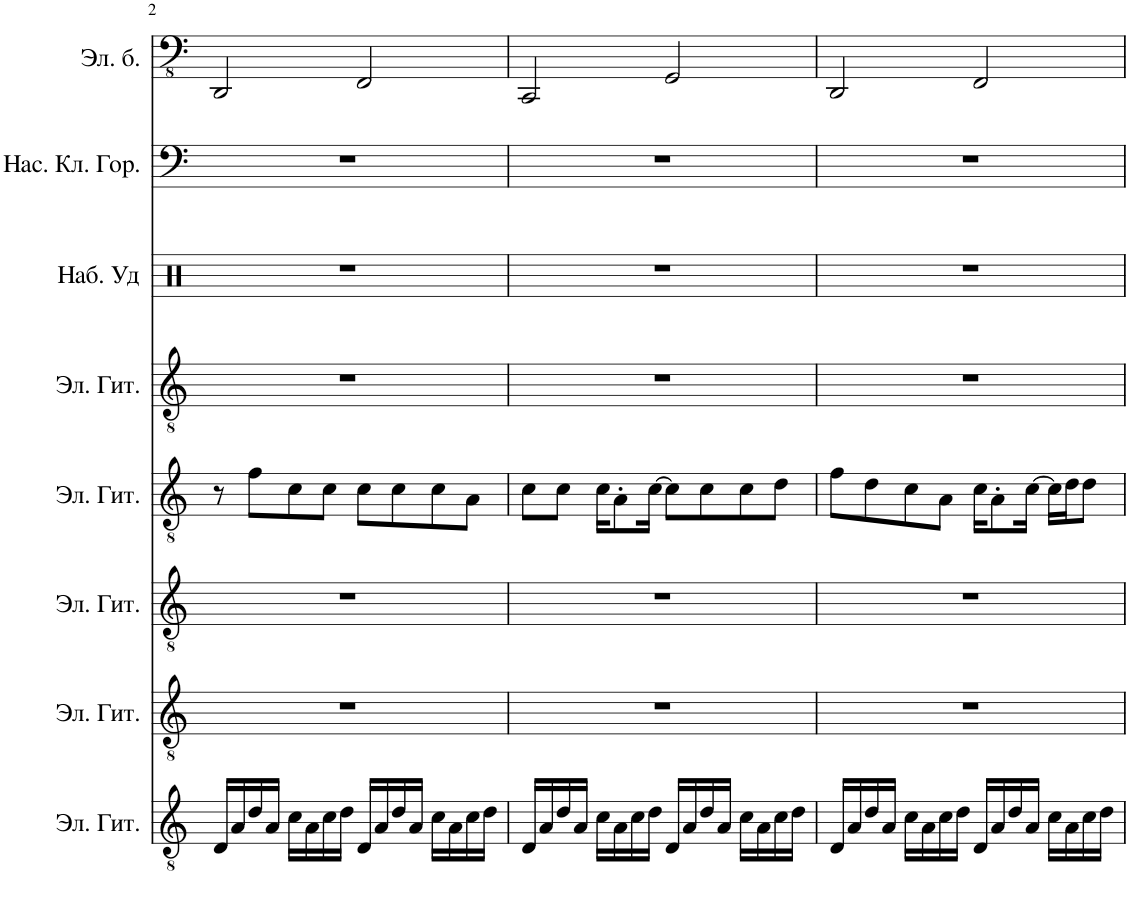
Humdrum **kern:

**kern	**kern	**kern	**kern	**kern	**kern	**kern	**kern
*part8	*part7	*part6	*part5	*part4	*part3	*part2	*part1
*staff8	*staff7	*staff6	*staff5	*staff4	*staff3	*staff2	*staff1
*I"Электрогитара, Electric Guitar	*I"Электрогитара, Electric Guitar	*I"Электрогитара, Electric Guitar	*I"Электрогитара, Vocal	*I"Электрогитара, Electric Guitar	*I"Набор ударных, Drumkit	*I"Настроенные клаксоновые горны, Electric Guitar	*I"5-стр. Бас-гитара, Electric Bass
!!LO:PB:g=z
*clefGv2	*clefGv2	*clefGv2	*clefGv2	*clefGv2	*clefX	*clefF4	*clefFv4
*k[]	*k[]	*k[]	*k[]	*k[]	*k[]	*k[]	*k[]
*M4/4	*M4/4	*M4/4	*M4/4	*M4/4	*M4/4	*M4/4	*M4/4
=2	=2	=2	=2	=2	=2	=2	=2
16D/LL	1r	1r	8r	1r	1r	1r	2DDD/
16A/	.	.	.	.	.	.	.
16d/	.	.	8f\L	.	.	.	.
16A/JJ	.	.	.	.	.	.	.
16c\LL	.	.	8c\	.	.	.	.
16A\	.	.	.	.	.	.	.
16c\	.	.	8c\J	.	.	.	.
16d\JJ	.	.	.	.	.	.	.
16D/LL	.	.	8c\L	.	.	.	2FFF/
16A/	.	.	.	.	.	.	.
16d/	.	.	8c\	.	.	.	.
16A/JJ	.	.	.	.	.	.	.
16c\LL	.	.	8c\	.	.	.	.
16A\	.	.	.	.	.	.	.
16c\	.	.	8A\J	.	.	.	.
16d\JJ	.	.	.	.	.	.	.
=3	=3	=3	=3	=3	=3	=3	=3
16D/LL	1r	1r	8c\L	1r	1r	1r	2CCC/
16A/	.	.	.	.	.	.	.
16d/	.	.	8c\J	.	.	.	.
16A/JJ	.	.	.	.	.	.	.
16c\LL	.	.	16c\KL	.	.	.	.
16A\	.	.	8A'\	.	.	.	.
16c\	.	.	.	.	.	.	.
16d\JJ	.	.	[16c\Jk	.	.	.	.
16D/LL	.	.	8c\L]	.	.	.	2GGG/
16A/	.	.	.	.	.	.	.
16d/	.	.	8c\	.	.	.	.
16A/JJ	.	.	.	.	.	.	.
16c\LL	.	.	8c\	.	.	.	.
16A\	.	.	.	.	.	.	.
16c\	.	.	8d\J	.	.	.	.
16d\JJ	.	.	.	.	.	.	.
=4	=4	=4	=4	=4	=4	=4	=4
16D/LL	1r	1r	8f\L	1r	1r	1r	2DDD/
16A/	.	.	.	.	.	.	.
16d/	.	.	8d\	.	.	.	.
16A/JJ	.	.	.	.	.	.	.
16c\LL	.	.	8c\	.	.	.	.
16A\	.	.	.	.	.	.	.
16c\	.	.	8A\J	.	.	.	.
16d\JJ	.	.	.	.	.	.	.
16D/LL	.	.	16c\KL	.	.	.	2FFF/
16A/	.	.	8A'\	.	.	.	.
16d/	.	.	.	.	.	.	.
16A/JJ	.	.	[16c\Jk	.	.	.	.
16c\LL	.	.	16c\LL]	.	.	.	.
16A\	.	.	16d\J	.	.	.	.
16c\	.	.	8d\J	.	.	.	.
16d\JJ	.	.	.	.	.	.	.
=	=	=	=	=	=	=	=
*-	*-	*-	*-	*-	*-	*-	*-
